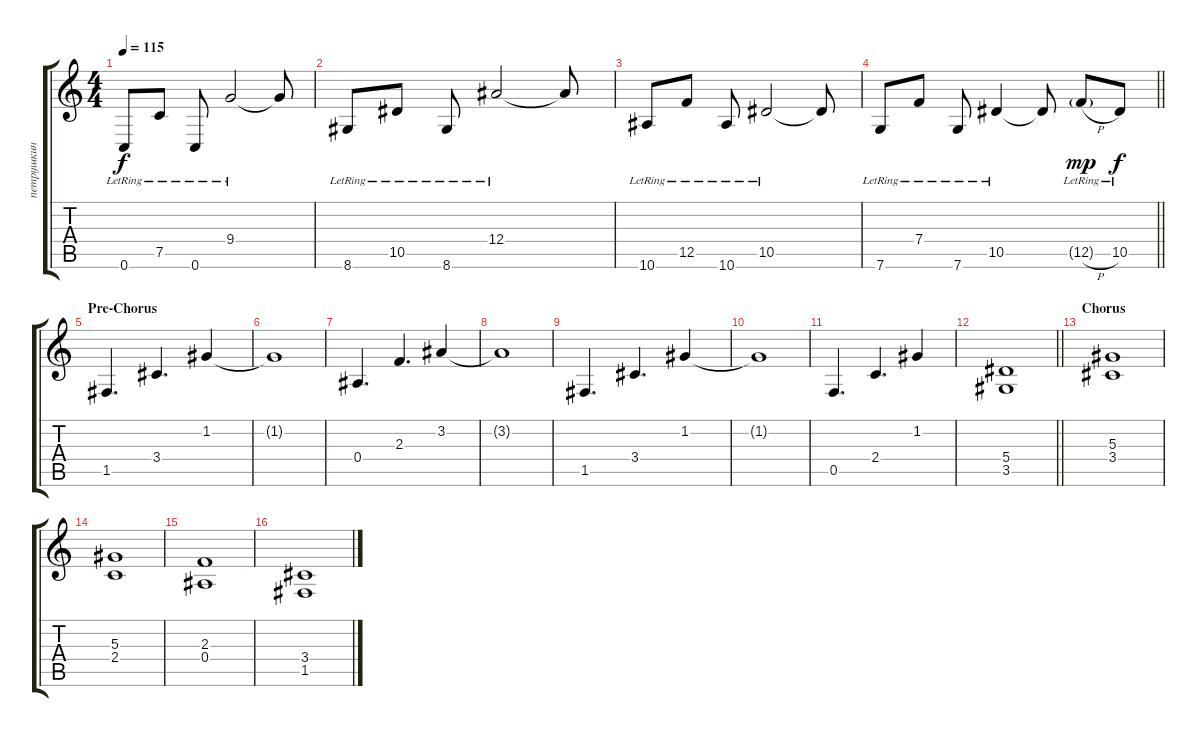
\track ("петрушкин" "петрушкин") {instrument distortionguitar}
\staff {score tabs}
\tuning (C4 G3 Eb3 Bb2 F2 C2) {hide}
\ts (4 4)
\tempo 115
\clef g2
\ks c
0.6{lr}.8{dy f} 7.5{lr}.8 0.6{lr}.8 9.4{lr}.2 9.4{t}.8 |
8.6{lr}.8 10.5{lr}.8 8.6{lr}.8 12.4{lr}.2 12.4{t}.8 |
10.6{lr}.8 12.5{lr}.8 10.6{lr}.8 10.5{lr}.2 10.5{t}.8 |
\barLineRight lightlight
7.6{lr}.8 7.4{lr}.8 7.6{lr}.8 10.5{lr}.4 10.5{t}.8 12.5{h g lr}.8{dy mp} 10.5{lr}.8{dy f} |
\section ("" "Pre-Chorus")
1.5.4{d instrument distortionguitar} 3.4.4{d} 1.2.4 |
1.2{t}.1 |
0.4.4{d} 2.3.4{d} 3.2.4 |
3.2{t}.1 |
1.5.4{d} 3.4.4{d} 1.2.4 |
1.2{t}.1 |
0.5.4{d} 2.4.4{d} 1.2.4 |
\barLineRight lightlight
(5.4 3.5).1 |
\section ("" "Chorus")
(5.3 3.4).1 |
(5.3 2.4).1 |
(2.3 0.4).1 |
(3.4 1.5).1
